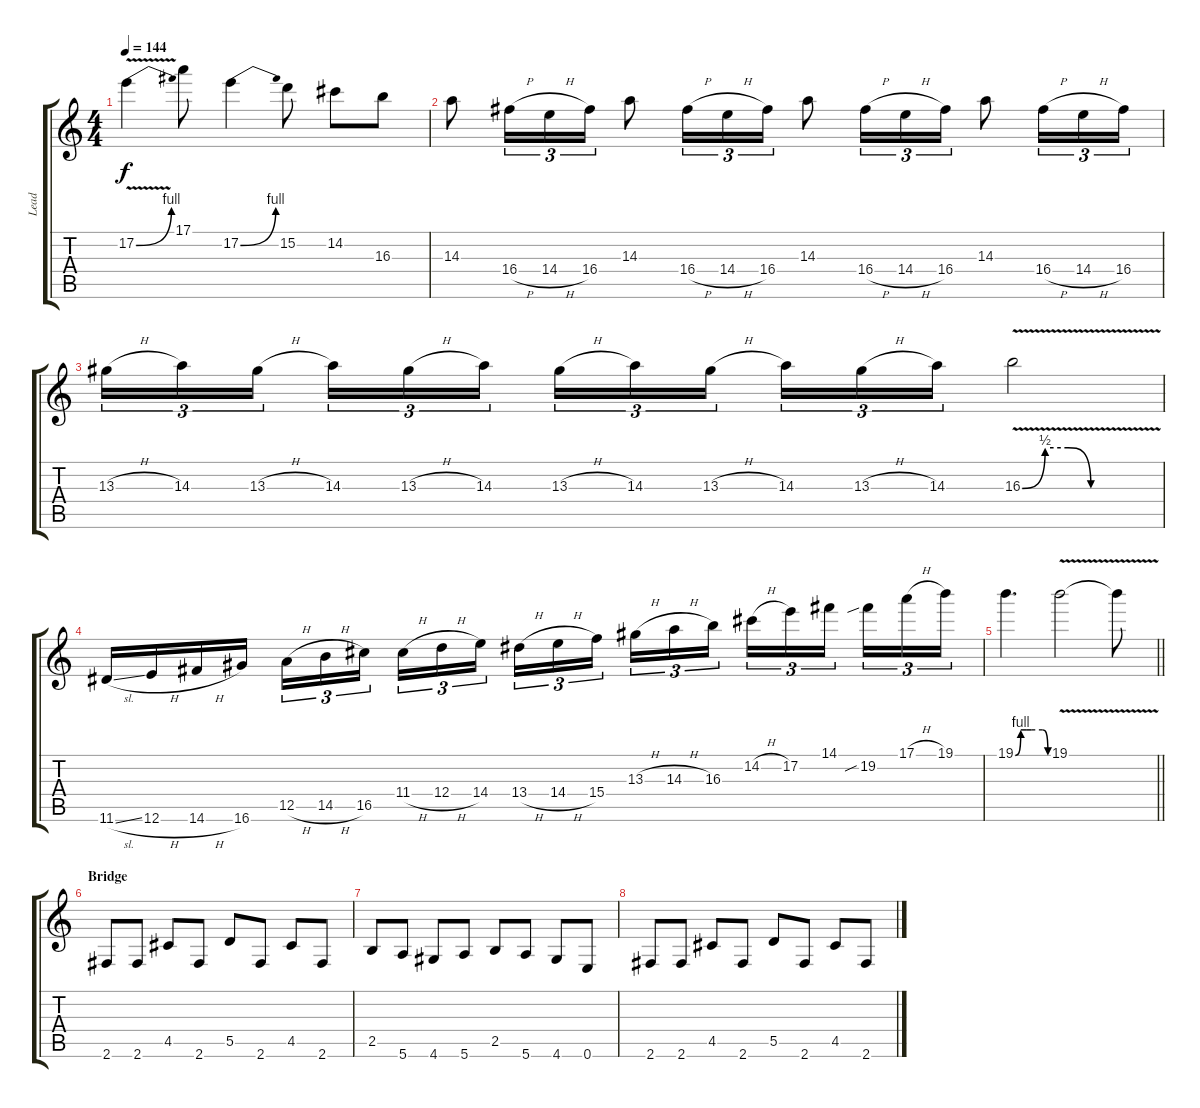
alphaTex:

\track ("Lead" "Lead") {instrument overdrivenguitar}
\staff {score tabs}
\tuning (E4 B3 G3 D3 A2 E2) {hide}
\ts (4 4)
\tempo 144
\clef g2
\ks c
17.2{be (bend 0 0 60 4) v}.4{dy f} 17.1.8 17.2{be (bend 0 0 60 4)}.4 15.2.8 14.2.8 16.3.8 |
14.3.8 16.4{h}.16{tu (3 2)} 14.4{h}.16{tu (3 2)} 16.4.16{tu (3 2)} 14.3.8 16.4{h}.16{tu (3 2)} 14.4{h}.16{tu (3 2)} 16.4.16{tu (3 2)} 14.3.8 16.4{h}.16{tu (3 2)} 14.4{h}.16{tu (3 2)} 16.4.16{tu (3 2)} 14.3.8 16.4{h}.16{tu (3 2)} 14.4{h}.16{tu (3 2)} 16.4.16{tu (3 2)} |
13.3{h}.16{tu (3 2)} 14.3.16{tu (3 2)} 13.3{h}.16{tu (3 2) beam splitsecondary} 14.3.16{tu (3 2)} 13.3{h}.16{tu (3 2)} 14.3.16{tu (3 2)} 13.3{h}.16{tu (3 2)} 14.3.16{tu (3 2)} 13.3{h}.16{tu (3 2) beam splitsecondary} 14.3.16{tu (3 2)} 13.3{h}.16{tu (3 2)} 14.3.16{tu (3 2)} 16.3{be (custom 0 0 10 2 20 2 30 0 60 0) v}.2 |
11.6{sl}.16 12.6{h}.16 14.6{h}.16 16.6.16 12.5{h}.16{tu (3 2)} 14.5{h}.16{tu (3 2)} 16.5.16{tu (3 2) beam splitsecondary} 11.4{h}.16{tu (3 2)} 12.4{h}.16{tu (3 2)} 14.4.16{tu (3 2)} 13.4{h}.16{tu (3 2)} 14.4{h}.16{tu (3 2)} 15.4.16{tu (3 2) beam splitsecondary} 13.3{h}.16{tu (3 2)} 14.3{h}.16{tu (3 2)} 16.3.16{tu (3 2)} 14.2{h}.16{tu (3 2)} 17.2.16{tu (3 2)} 14.1.16{tu (3 2) beam splitsecondary} 19.2{sib}.16{tu (3 2)} 17.1{h}.16{tu (3 2)} 19.1.16{tu (3 2)} |
\barLineRight lightlight
19.1{be (custom 0 0 10 4 20 4 30 4 50 4 60 0)}.4{d} 19.1{v}.2 19.1{t}.8 |
\section ("" "Bridge")
2.6.8{instrument overdrivenguitar} 2.6.8 4.5.8 2.6.8 5.5.8 2.6.8 4.5.8 2.6.8 |
2.5.8 5.6.8 4.6.8 5.6.8 2.5.8 5.6.8 4.6.8 0.6.8 |
2.6.8 2.6.8 4.5.8 2.6.8 5.5.8 2.6.8 4.5.8 2.6.8
